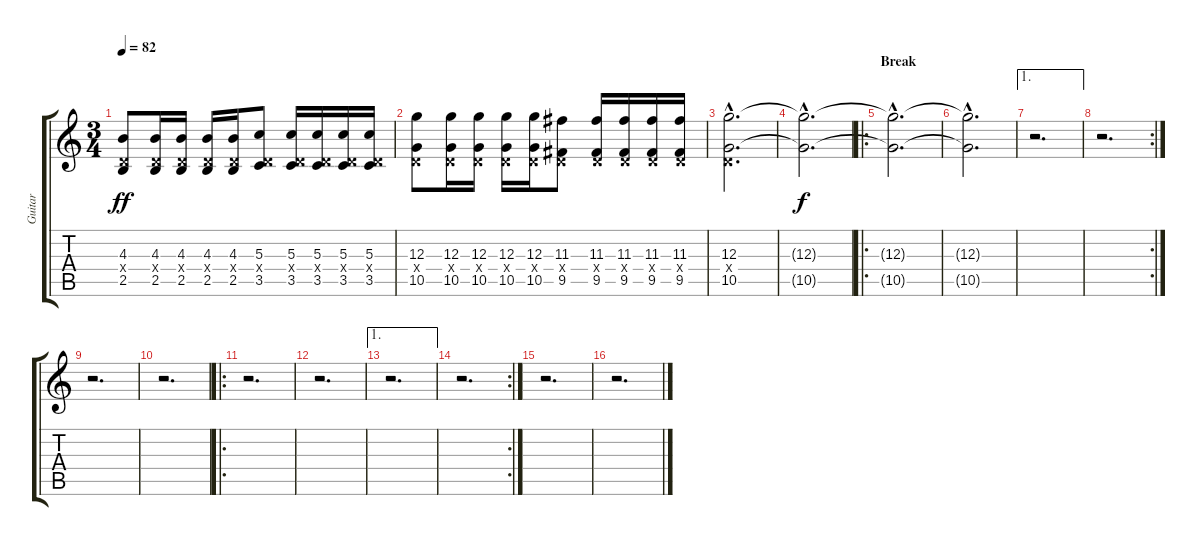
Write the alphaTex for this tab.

\track ("Guitar" "Guitar") {instrument distortionguitar}
\staff {score tabs}
\tuning (E4 B3 G3 D3 A2 E2) {hide}
\ts (3 4)
\tempo 82
\clef g2
\ks c
(4.3 0.4{x} 2.5).8{dy ff} (4.3 0.4{x} 2.5).16 (4.3 0.4{x} 2.5).16 (4.3 0.4{x} 2.5).16 (4.3 0.4{x} 2.5).16 (5.3 0.4{x} 3.5).8 (5.3 0.4{x} 3.5).16 (5.3 0.4{x} 3.5).16 (5.3 0.4{x} 3.5).16 (5.3 0.4{x} 3.5).16 |
(12.3 0.4{x} 10.5).8 (12.3 0.4{x} 10.5).16 (12.3 0.4{x} 10.5).16 (12.3 0.4{x} 10.5).16 (12.3 0.4{x} 10.5).16 (11.3 0.4{x} 9.5).8 (11.3 0.4{x} 9.5).16 (11.3 0.4{x} 9.5).16 (11.3 0.4{x} 9.5).16 (11.3 0.4{x} 9.5).16 |
(12.3{hac} 0.4{hac x} 10.5{hac}).2{d} |
(12.3{hac t} 10.5{hac t}).2{d dy f} |
\ro
\section ("" "Break")
(12.3{hac t} 10.5{hac t}).2{d} |
(12.3{hac t} 10.5{hac t}).2{d} |
\ae 1
r.2{d} |
\rc 2
r.2{d} |
r.2{d} |
r.2{d} |
\ro
r.2{d} |
r.2{d} |
\ae 1
r.2{d} |
\rc 2
r.2{d} |
r.2{d} |
r.2{d}
